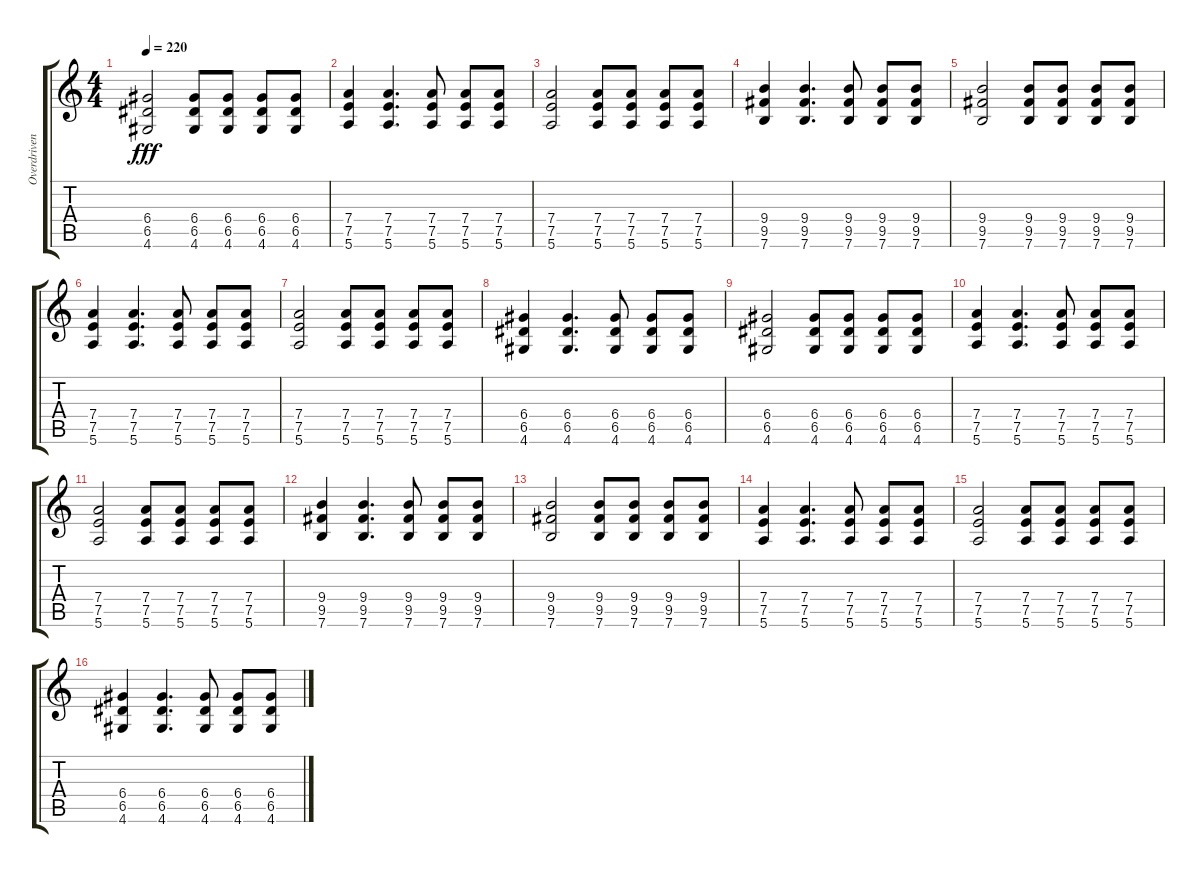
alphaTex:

\track ("Overdriven Guitar" "Overdriven") {instrument overdrivenguitar}
\staff {score tabs}
\tuning (E4 B3 G3 D3 A2 E2) {hide}
\ts (4 4)
\tempo 220
\clef g2
\ks c
(6.4 6.5 4.6).2{dy fff} (6.4 6.5 4.6).8 (6.4 6.5 4.6).8 (6.4 6.5 4.6).8 (6.4 6.5 4.6).8 |
(7.4 7.5 5.6).4 (7.4 7.5 5.6).4{d} (7.4 7.5 5.6).8 (7.4 7.5 5.6).8 (7.4 7.5 5.6).8 |
(7.4 7.5 5.6).2 (7.4 7.5 5.6).8 (7.4 7.5 5.6).8 (7.4 7.5 5.6).8 (7.4 7.5 5.6).8 |
(9.4 9.5 7.6).4 (9.4 9.5 7.6).4{d} (9.4 9.5 7.6).8 (9.4 9.5 7.6).8 (9.4 9.5 7.6).8 |
(9.4 9.5 7.6).2 (9.4 9.5 7.6).8 (9.4 9.5 7.6).8 (9.4 9.5 7.6).8 (9.4 9.5 7.6).8 |
(7.4 7.5 5.6).4 (7.4 7.5 5.6).4{d} (7.4 7.5 5.6).8 (7.4 7.5 5.6).8 (7.4 7.5 5.6).8 |
(7.4 7.5 5.6).2 (7.4 7.5 5.6).8 (7.4 7.5 5.6).8 (7.4 7.5 5.6).8 (7.4 7.5 5.6).8 |
(6.4 6.5 4.6).4 (6.4 6.5 4.6).4{d} (6.4 6.5 4.6).8 (6.4 6.5 4.6).8 (6.4 6.5 4.6).8 |
(6.4 6.5 4.6).2 (6.4 6.5 4.6).8 (6.4 6.5 4.6).8 (6.4 6.5 4.6).8 (6.4 6.5 4.6).8 |
(7.4 7.5 5.6).4 (7.4 7.5 5.6).4{d} (7.4 7.5 5.6).8 (7.4 7.5 5.6).8 (7.4 7.5 5.6).8 |
(7.4 7.5 5.6).2 (7.4 7.5 5.6).8 (7.4 7.5 5.6).8 (7.4 7.5 5.6).8 (7.4 7.5 5.6).8 |
(9.4 9.5 7.6).4 (9.4 9.5 7.6).4{d} (9.4 9.5 7.6).8 (9.4 9.5 7.6).8 (9.4 9.5 7.6).8 |
(9.4 9.5 7.6).2 (9.4 9.5 7.6).8 (9.4 9.5 7.6).8 (9.4 9.5 7.6).8 (9.4 9.5 7.6).8 |
(7.4 7.5 5.6).4 (7.4 7.5 5.6).4{d} (7.4 7.5 5.6).8 (7.4 7.5 5.6).8 (7.4 7.5 5.6).8 |
(7.4 7.5 5.6).2 (7.4 7.5 5.6).8 (7.4 7.5 5.6).8 (7.4 7.5 5.6).8 (7.4 7.5 5.6).8 |
(6.4 6.5 4.6).4 (6.4 6.5 4.6).4{d} (6.4 6.5 4.6).8 (6.4 6.5 4.6).8 (6.4 6.5 4.6).8
